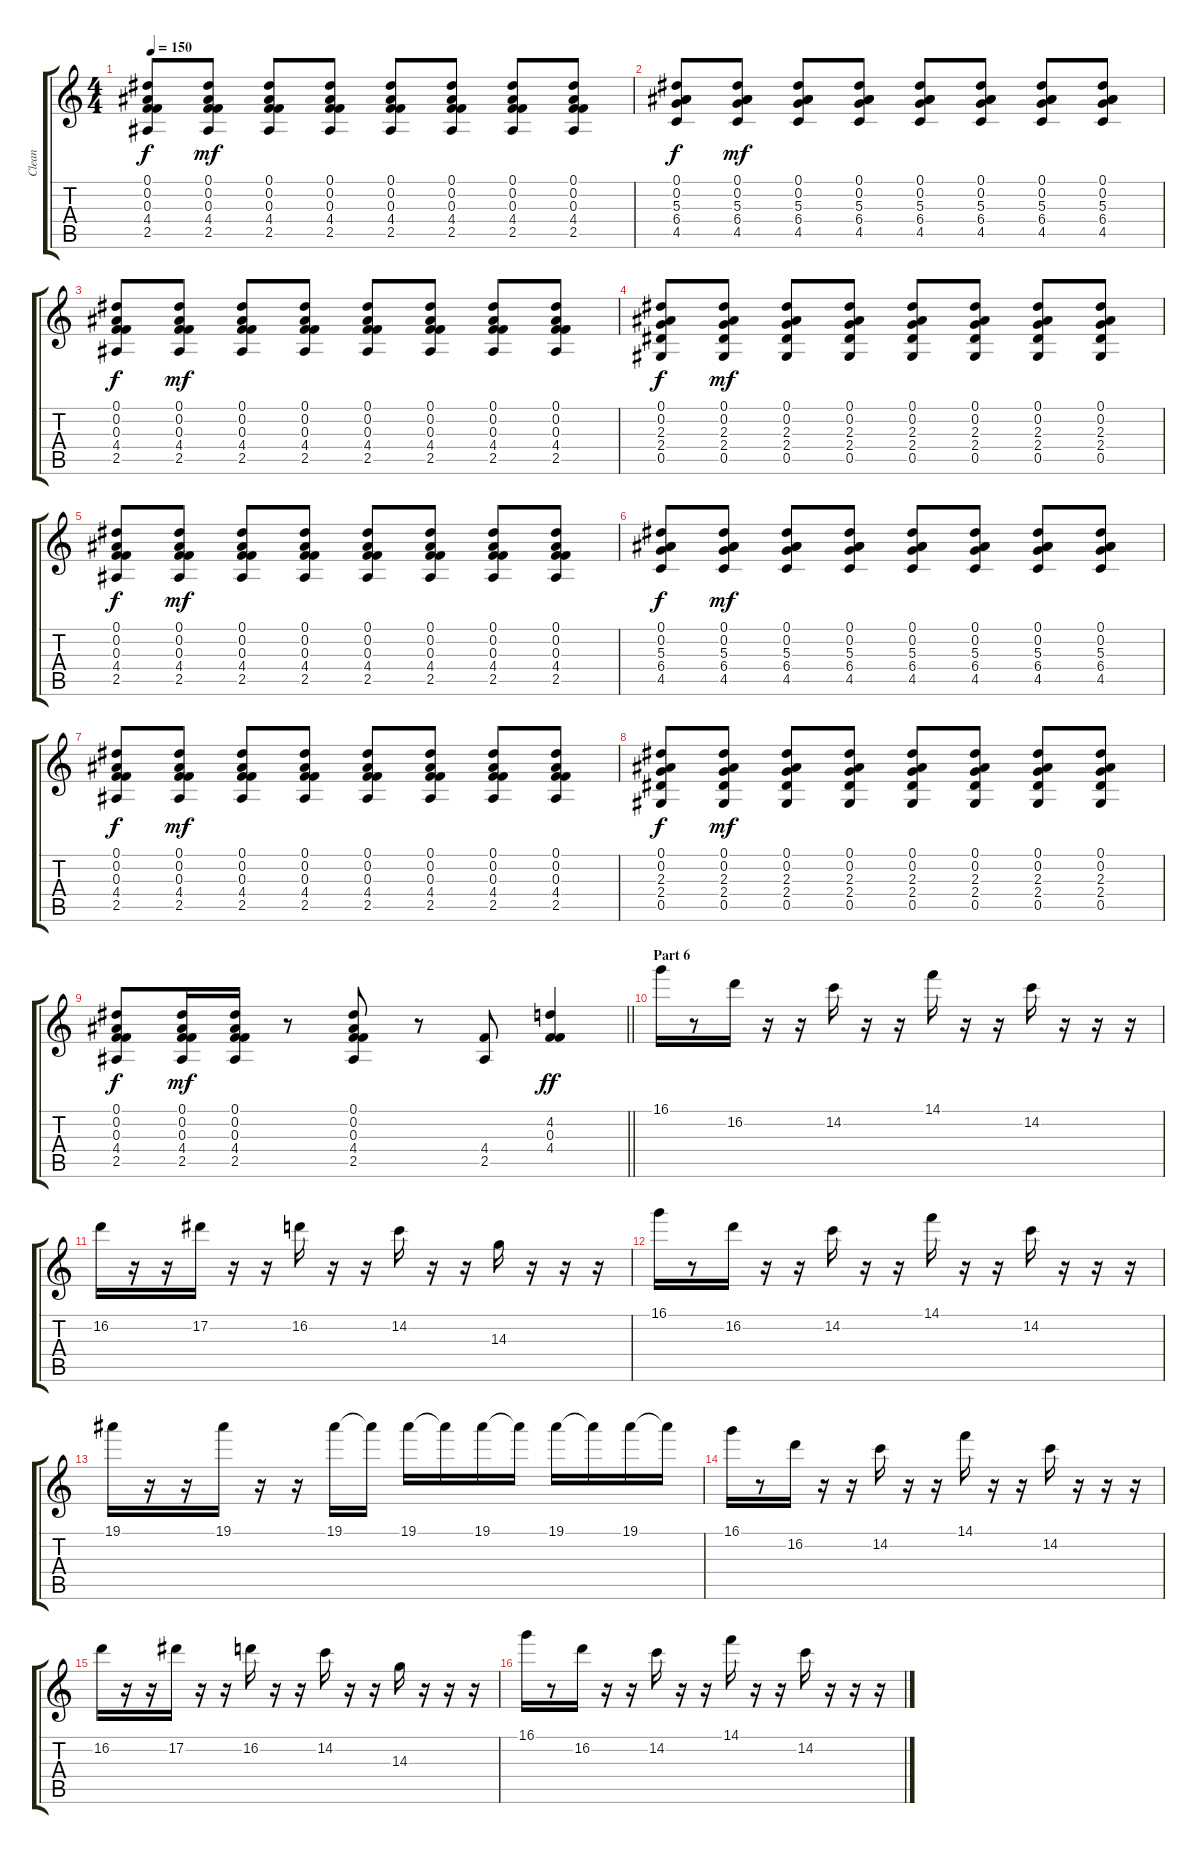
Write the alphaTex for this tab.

\track ("Clean" "Clean") {instrument electricguitarclean}
\staff {score tabs}
\tuning (Eb4 Bb3 F3 Db3 Ab2 Eb2) {hide}
\ts (4 4)
\tempo 150
\clef g2
\ks c
(0.1 0.2 0.3 4.4 2.5).8{dy f} (0.1 0.2 0.3 4.4 2.5).8{dy mf} (0.1 0.2 0.3 4.4 2.5).8 (0.1 0.2 0.3 4.4 2.5).8 (0.1 0.2 0.3 4.4 2.5).8 (0.1 0.2 0.3 4.4 2.5).8 (0.1 0.2 0.3 4.4 2.5).8 (0.1 0.2 0.3 4.4 2.5).8 |
(0.1 0.2 5.3 6.4 4.5).8{dy f} (0.1 0.2 5.3 6.4 4.5).8{dy mf} (0.1 0.2 5.3 6.4 4.5).8 (0.1 0.2 5.3 6.4 4.5).8 (0.1 0.2 5.3 6.4 4.5).8 (0.1 0.2 5.3 6.4 4.5).8 (0.1 0.2 5.3 6.4 4.5).8 (0.1 0.2 5.3 6.4 4.5).8 |
(0.1 0.2 0.3 4.4 2.5).8{dy f} (0.1 0.2 0.3 4.4 2.5).8{dy mf} (0.1 0.2 0.3 4.4 2.5).8 (0.1 0.2 0.3 4.4 2.5).8 (0.1 0.2 0.3 4.4 2.5).8 (0.1 0.2 0.3 4.4 2.5).8 (0.1 0.2 0.3 4.4 2.5).8 (0.1 0.2 0.3 4.4 2.5).8 |
(0.1 0.2 2.3 2.4 0.5).8{dy f} (0.1 0.2 2.3 2.4 0.5).8{dy mf} (0.1 0.2 2.3 2.4 0.5).8 (0.1 0.2 2.3 2.4 0.5).8 (0.1 0.2 2.3 2.4 0.5).8 (0.1 0.2 2.3 2.4 0.5).8 (0.1 0.2 2.3 2.4 0.5).8 (0.1 0.2 2.3 2.4 0.5).8 |
(0.1 0.2 0.3 4.4 2.5).8{dy f} (0.1 0.2 0.3 4.4 2.5).8{dy mf} (0.1 0.2 0.3 4.4 2.5).8 (0.1 0.2 0.3 4.4 2.5).8 (0.1 0.2 0.3 4.4 2.5).8 (0.1 0.2 0.3 4.4 2.5).8 (0.1 0.2 0.3 4.4 2.5).8 (0.1 0.2 0.3 4.4 2.5).8 |
(0.1 0.2 5.3 6.4 4.5).8{dy f} (0.1 0.2 5.3 6.4 4.5).8{dy mf} (0.1 0.2 5.3 6.4 4.5).8 (0.1 0.2 5.3 6.4 4.5).8 (0.1 0.2 5.3 6.4 4.5).8 (0.1 0.2 5.3 6.4 4.5).8 (0.1 0.2 5.3 6.4 4.5).8 (0.1 0.2 5.3 6.4 4.5).8 |
(0.1 0.2 0.3 4.4 2.5).8{dy f} (0.1 0.2 0.3 4.4 2.5).8{dy mf} (0.1 0.2 0.3 4.4 2.5).8 (0.1 0.2 0.3 4.4 2.5).8 (0.1 0.2 0.3 4.4 2.5).8 (0.1 0.2 0.3 4.4 2.5).8 (0.1 0.2 0.3 4.4 2.5).8 (0.1 0.2 0.3 4.4 2.5).8 |
(0.1 0.2 2.3 2.4 0.5).8{dy f} (0.1 0.2 2.3 2.4 0.5).8{dy mf} (0.1 0.2 2.3 2.4 0.5).8 (0.1 0.2 2.3 2.4 0.5).8 (0.1 0.2 2.3 2.4 0.5).8 (0.1 0.2 2.3 2.4 0.5).8 (0.1 0.2 2.3 2.4 0.5).8 (0.1 0.2 2.3 2.4 0.5).8 |
\barLineRight lightlight
(0.1 0.2 0.3 4.4 2.5).8{dy f} (0.1 0.2 0.3 4.4 2.5).16{dy mf} (0.1 0.2 0.3 4.4 2.5).16 r.8 (0.1 0.2 0.3 4.4 2.5).8 r.8 (4.4 2.5).8 (4.2 0.3 4.4).4{dy ff} |
\section ("" "Part 6")
16.1.16 r.8 16.2.16 r.16 r.16 14.2.16 r.16 r.16 14.1.16 r.16 r.16 14.2.16 r.16 r.16 r.16 |
16.2.16 r.16 r.16 17.2.16 r.16 r.16 16.2.16 r.16 r.16 14.2.16 r.16 r.16 14.3.16 r.16 r.16 r.16 |
16.1.16 r.8 16.2.16 r.16 r.16 14.2.16 r.16 r.16 14.1.16 r.16 r.16 14.2.16 r.16 r.16 r.16 |
19.1.16 r.16 r.16 19.1.16 r.16 r.16 19.1.16 19.1{t}.16 19.1.16 19.1{t}.16 19.1.16 19.1{t}.16 19.1.16 19.1{t}.16 19.1.16 19.1{t}.16 |
16.1.16 r.8 16.2.16 r.16 r.16 14.2.16 r.16 r.16 14.1.16 r.16 r.16 14.2.16 r.16 r.16 r.16 |
16.2.16 r.16 r.16 17.2.16 r.16 r.16 16.2.16 r.16 r.16 14.2.16 r.16 r.16 14.3.16 r.16 r.16 r.16 |
16.1.16 r.8 16.2.16 r.16 r.16 14.2.16 r.16 r.16 14.1.16 r.16 r.16 14.2.16 r.16 r.16 r.16
